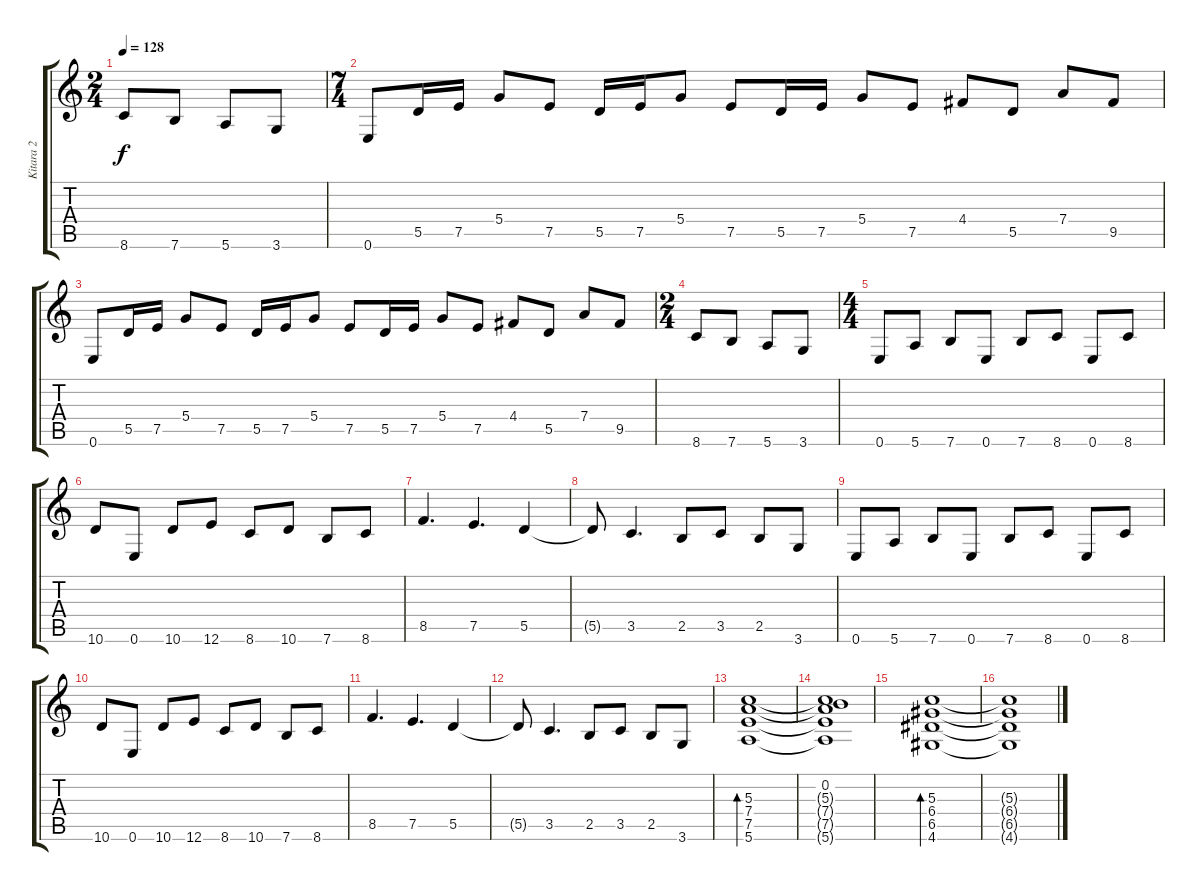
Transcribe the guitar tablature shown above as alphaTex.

\track ("Kitara 2" "Kitara 2") {instrument distortionguitar}
\staff {score tabs}
\tuning (E4 B3 G3 D3 A2 E2) {hide}
\ts (2 4)
\tempo 128
\clef g2
\ks aminor
8.6.8{dy f} 7.6.8 5.6.8 3.6.8 |
\ts (7 4)
0.6.8 5.5.16 7.5.16 5.4.8 7.5.8 5.5.16 7.5.16 5.4.8 7.5.8 5.5.16 7.5.16 5.4.8 7.5.8 4.4.8 5.5.8 7.4.8 9.5.8 |
0.6.8 5.5.16 7.5.16 5.4.8 7.5.8 5.5.16 7.5.16 5.4.8 7.5.8 5.5.16 7.5.16 5.4.8 7.5.8 4.4.8 5.5.8 7.4.8 9.5.8 |
\ts (2 4)
8.6.8 7.6.8 5.6.8 3.6.8 |
\ts (4 4)
0.6.8 5.6.8 7.6.8 0.6.8 7.6.8 8.6.8 0.6.8 8.6.8 |
10.6.8 0.6.8 10.6.8 12.6.8 8.6.8 10.6.8 7.6.8 8.6.8 |
8.5.4{d} 7.5.4{d} 5.5.4 |
5.5{t}.8 3.5.4{d} 2.5.8 3.5.8 2.5.8 3.6.8 |
0.6.8 5.6.8 7.6.8 0.6.8 7.6.8 8.6.8 0.6.8 8.6.8 |
10.6.8 0.6.8 10.6.8 12.6.8 8.6.8 10.6.8 7.6.8 8.6.8 |
8.5.4{d} 7.5.4{d} 5.5.4 |
5.5{t}.8 3.5.4{d} 2.5.8 3.5.8 2.5.8 3.6.8 |
(5.3 7.4 7.5 5.6).1{bd 120 instrument acousticguitarnylon} |
(0.2 5.3{t} 7.4{t} 7.5{t} 5.6{t}).1 |
(5.3 6.4 6.5 4.6).1{bd 120} |
(5.3{t} 6.4{t} 6.5{t} 4.6{t}).1
